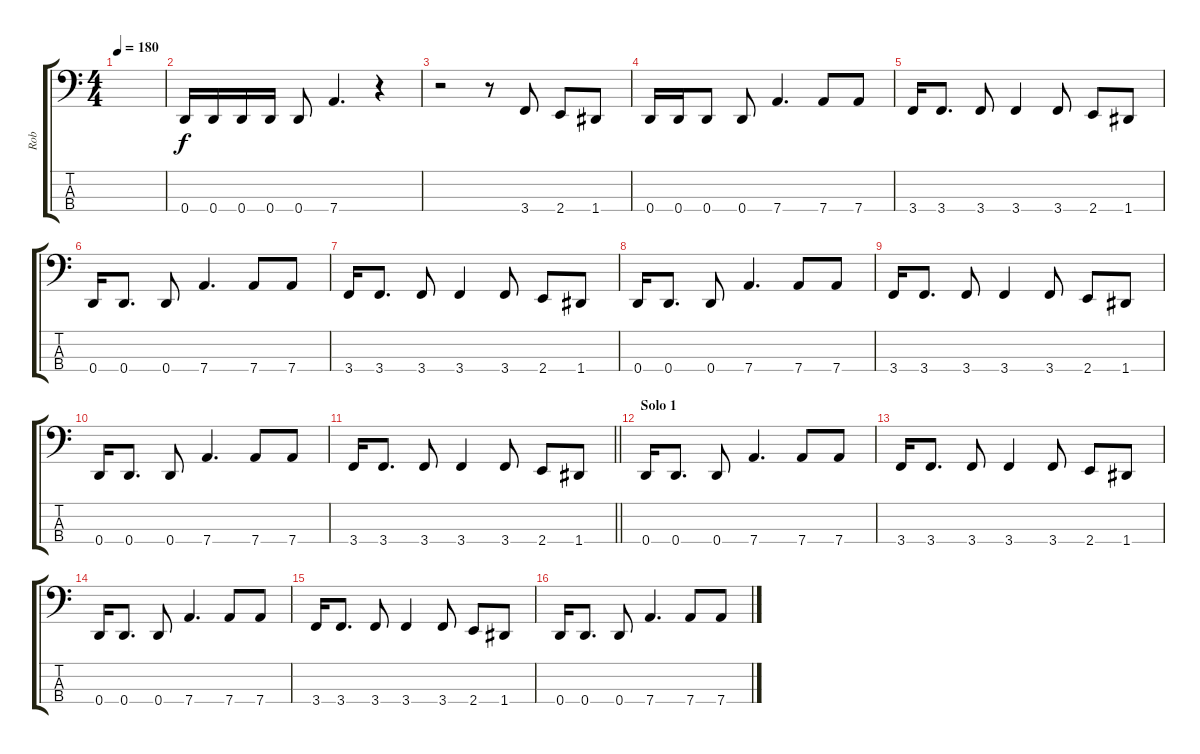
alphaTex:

\track ("Rob" "Rob") {instrument electricbasspick}
\staff {score tabs}
\tuning (G2 D2 A1 D1) {hide}
\ts (4 4)
\tempo 180
\clef f4
\ks c
|
0.4.16 0.4.16 0.4.16 0.4.16 0.4.8 7.4.4{d} r.4 |
r.2 r.8 3.4.8 2.4.8 1.4.8 |
0.4.16 0.4.16 0.4.8 0.4.8 7.4.4{d} 7.4.8 7.4.8 |
3.4.16 3.4.8{d} 3.4.8 3.4.4 3.4.8 2.4.8 1.4.8 |
0.4.16 0.4.8{d} 0.4.8 7.4.4{d} 7.4.8 7.4.8 |
3.4.16 3.4.8{d} 3.4.8 3.4.4 3.4.8 2.4.8 1.4.8 |
0.4.16 0.4.8{d} 0.4.8 7.4.4{d} 7.4.8 7.4.8 |
3.4.16 3.4.8{d} 3.4.8 3.4.4 3.4.8 2.4.8 1.4.8 |
0.4.16 0.4.8{d} 0.4.8 7.4.4{d} 7.4.8 7.4.8 |
\barLineRight lightlight
3.4.16 3.4.8{d} 3.4.8 3.4.4 3.4.8 2.4.8 1.4.8 |
\section ("" "Solo 1")
0.4.16 0.4.8{d} 0.4.8 7.4.4{d} 7.4.8 7.4.8 |
3.4.16 3.4.8{d} 3.4.8 3.4.4 3.4.8 2.4.8 1.4.8 |
0.4.16 0.4.8{d} 0.4.8 7.4.4{d} 7.4.8 7.4.8 |
3.4.16 3.4.8{d} 3.4.8 3.4.4 3.4.8 2.4.8 1.4.8 |
0.4.16 0.4.8{d} 0.4.8 7.4.4{d} 7.4.8 7.4.8
